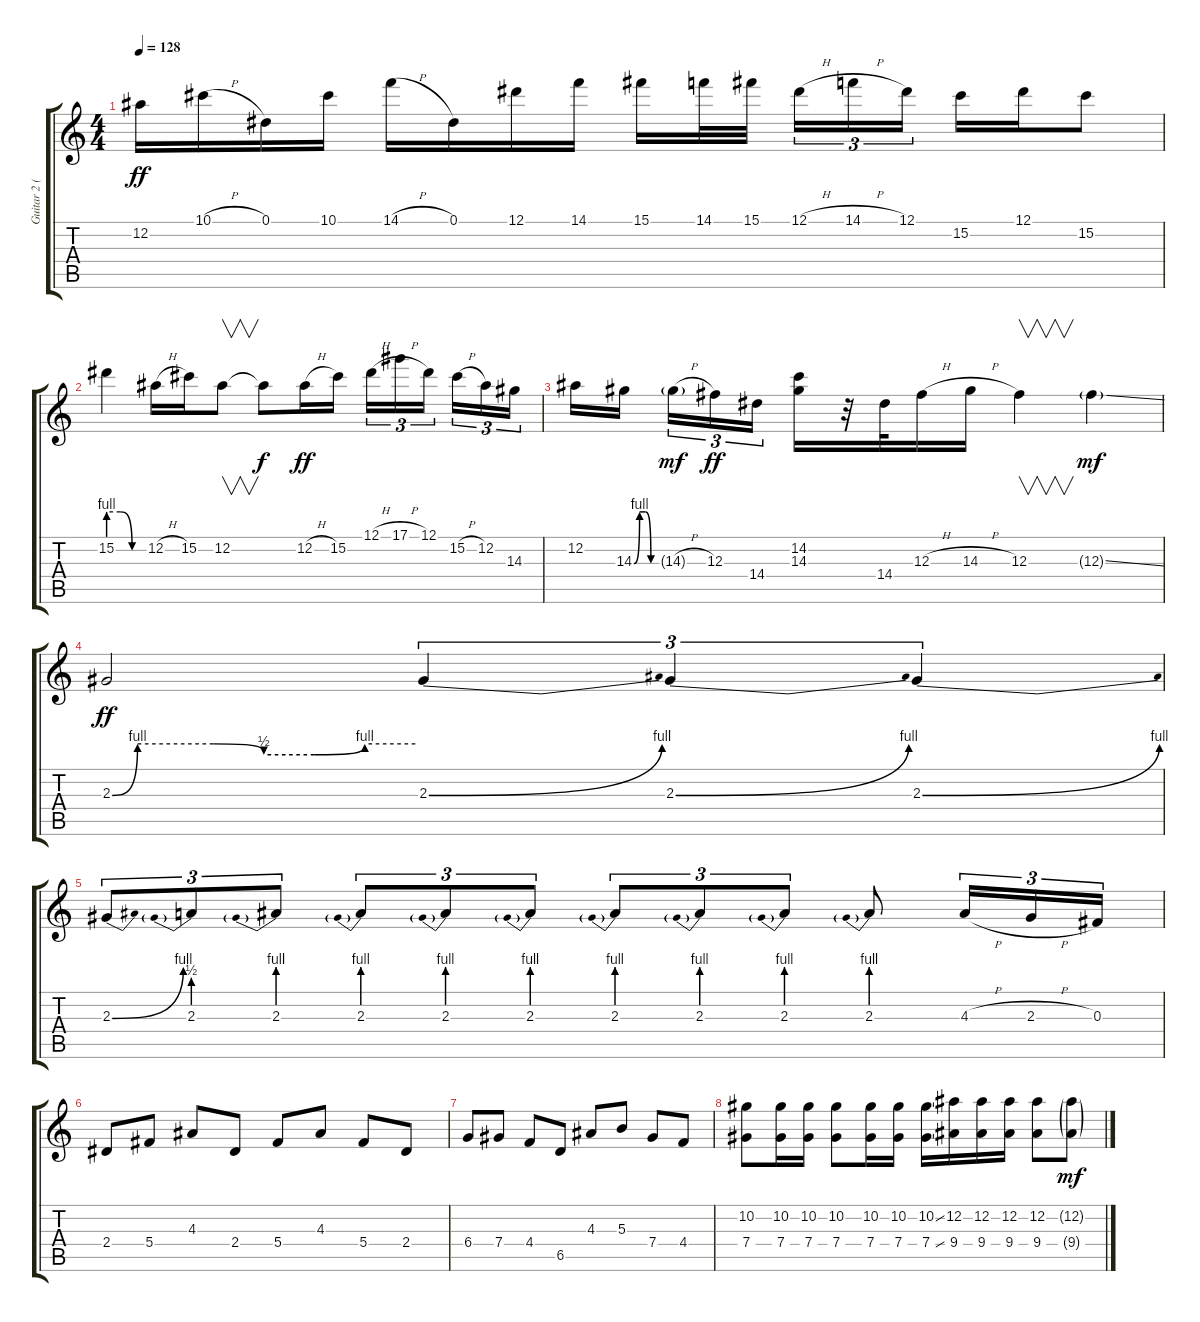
\track ("Guitar 2 (Marty Friedman)" "Guitar 2 (") {instrument distortionguitar}
\staff {score tabs}
\tuning (Eb4 Bb3 Gb3 Db3 Ab2 Eb2) {hide}
\ts (4 4)
\tempo 128
\clef g2
\ks c
12.2.16{dy ff} 10.1{h}.16 0.1.16 10.1.16 14.1{h}.16 0.1.16 12.1.16 14.1.16 15.1.16 14.1.32 15.1.32 12.1{h}.16{tu (3 2)} 14.1{h}.16{tu (3 2)} 12.1.16{tu (3 2)} 15.2.16 12.1.16 15.2.8 |
15.2{be (custom 0 4 20 4 40 0 60 0)}.4 12.2{h}.16 15.2.16 12.2.8{v} 12.2{t}.8{dy f} 12.2{h}.16{dy ff} 15.2.16 12.1{h}.16{tu (3 2)} 17.1{h}.16{tu (3 2)} 12.1.16{tu (3 2)} 15.2{h}.16{tu (3 2)} 12.2.16{tu (3 2)} 14.3.16{tu (3 2)} |
12.2.16 14.3{be (custom 0 0 15 4 30 4 45 0 60 0)}.16 14.3{h g}.16{tu (3 2) dy mf} 12.3.16{tu (3 2) dy ff} 14.4.16{tu (3 2)} (14.2 14.3).16 r.32 14.4.32 12.3{h}.16 14.3{h}.16 12.3.4{v} 12.3{ss g}.4{dy mf} |
2.3{be (custom 0 0 5 4 20 4 30 2 40 2 50 4 60 4)}.2{dy ff} 2.3{be (bend 0 0 60 4)}.4{tu (3 2)} 2.3{be (bend 0 0 60 4)}.4{tu (3 2)} 2.3{be (bend 0 0 60 4)}.4{tu (3 2)} |
2.3{be (bend 0 0 60 4)}.8{tu (3 2)} 2.3{be (prebend 0 2 60 2)}.8{tu (3 2)} 2.3{be (prebend 0 4 60 4)}.8{tu (3 2)} 2.3{be (prebend 0 4 60 4)}.8{tu (3 2)} 2.3{be (prebend 0 4 60 4)}.8{tu (3 2)} 2.3{be (prebend 0 4 60 4)}.8{tu (3 2)} 2.3{be (prebend 0 4 60 4)}.8{tu (3 2)} 2.3{be (prebend 0 4 60 4)}.8{tu (3 2)} 2.3{be (prebend 0 4 60 4)}.8{tu (3 2)} 2.3{be (prebend 0 4 60 4)}.8 4.3{h}.16{tu (3 2)} 2.3{h}.16{tu (3 2)} 0.3.16{tu (3 2)} |
2.4.8 5.4.8 4.3.8 2.4.8 5.4.8 4.3.8 5.4.8 2.4.8 |
6.4.8 7.4.8 4.4.8 6.5.8 4.3.8 5.3.8 7.4.8 4.4.8 |
(10.2 7.4).8 (10.2 7.4).16 (10.2 7.4).16 (10.2 7.4).8 (10.2 7.4).16 (10.2 7.4).16 (10.2{ss} 7.4{ss}).16 (12.2 9.4).16 (12.2 9.4).16 (12.2 9.4).16 (12.2 9.4).8 (12.2{g} 9.4{ss g}).8{dy mf}
